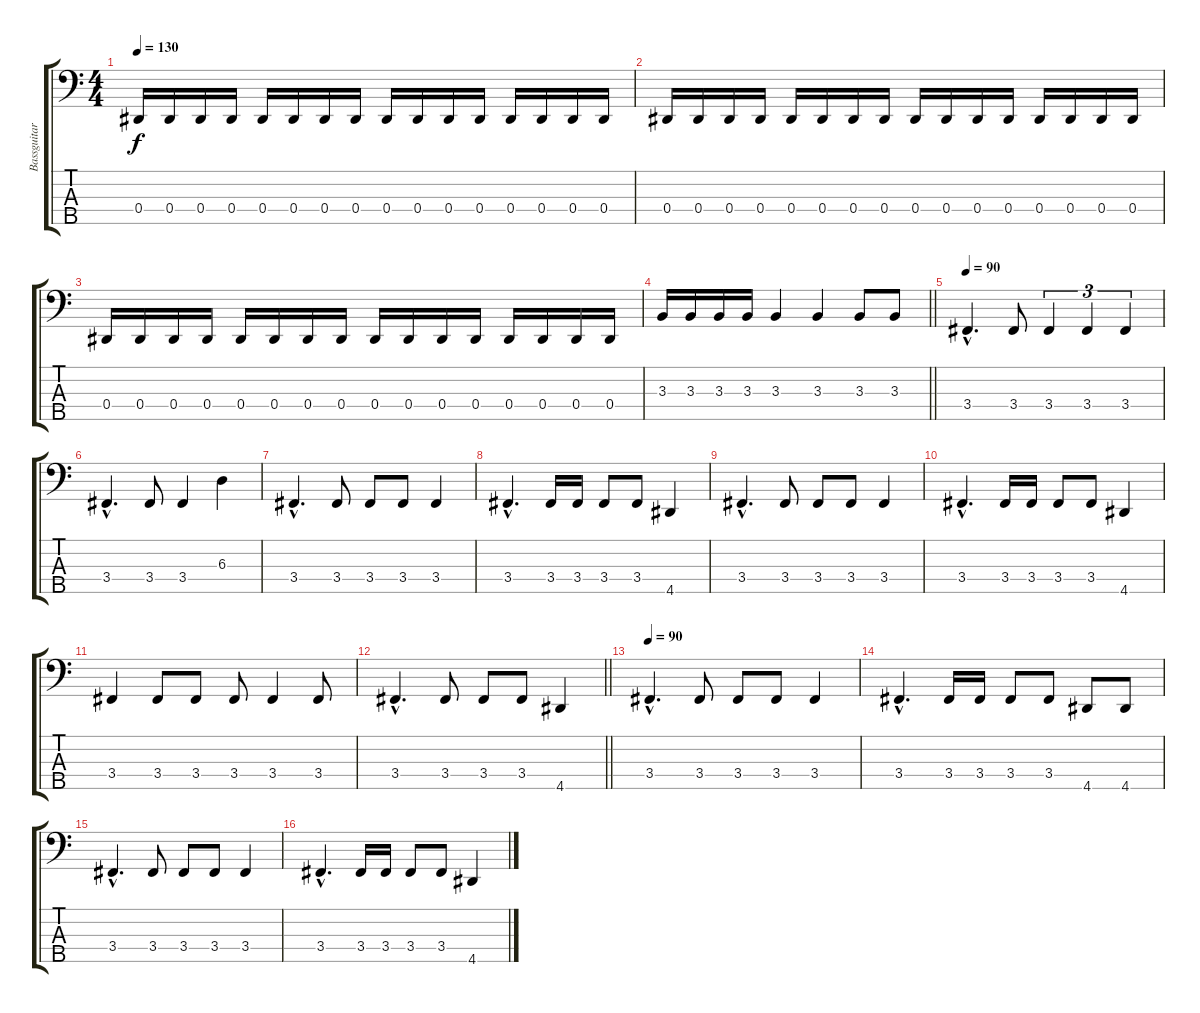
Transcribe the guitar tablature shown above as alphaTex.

\track ("Bassguitar" "Bassguitar") {instrument electricbassfinger}
\staff {score tabs}
\tuning (Gb2 Db2 Ab1 Eb1 B0) {hide}
\ts (4 4)
\tempo 130
\clef f4
\ks c
0.4.16{dy f} 0.4.16 0.4.16 0.4.16 0.4.16 0.4.16 0.4.16 0.4.16 0.4.16 0.4.16 0.4.16 0.4.16 0.4.16 0.4.16 0.4.16 0.4.16 |
0.4.16 0.4.16 0.4.16 0.4.16 0.4.16 0.4.16 0.4.16 0.4.16 0.4.16 0.4.16 0.4.16 0.4.16 0.4.16 0.4.16 0.4.16 0.4.16 |
0.4.16 0.4.16 0.4.16 0.4.16 0.4.16 0.4.16 0.4.16 0.4.16 0.4.16 0.4.16 0.4.16 0.4.16 0.4.16 0.4.16 0.4.16 0.4.16 |
\barLineRight lightlight
3.3.16 3.3.16 3.3.16 3.3.16 3.3.4 3.3.4 3.3.8 3.3.8 |
\tempo 90
3.4{hac}.4{d} 3.4.8 3.4.4{tu (3 2)} 3.4.4{tu (3 2)} 3.4.4{tu (3 2)} |
3.4{hac}.4{d} 3.4.8 3.4.4 6.3.4 |
3.4{hac}.4{d} 3.4.8 3.4.8 3.4.8 3.4.4 |
3.4{hac}.4{d} 3.4.16 3.4.16 3.4.8 3.4.8 4.5.4 |
3.4{hac}.4{d} 3.4.8 3.4.8 3.4.8 3.4.4 |
3.4{hac}.4{d} 3.4.16 3.4.16 3.4.8 3.4.8 4.5.4 |
3.4.4 3.4.8 3.4.8 3.4.8 3.4.4 3.4.8 |
\barLineRight lightlight
3.4{hac}.4{d} 3.4.8 3.4.8 3.4.8 4.5.4 |
\tempo 90
3.4{hac}.4{d} 3.4.8 3.4.8 3.4.8 3.4.4 |
3.4{hac}.4{d} 3.4.16 3.4.16 3.4.8 3.4.8 4.5.8 4.5.8 |
3.4{hac}.4{d} 3.4.8 3.4.8 3.4.8 3.4.4 |
3.4{hac}.4{d} 3.4.16 3.4.16 3.4.8 3.4.8 4.5.4
